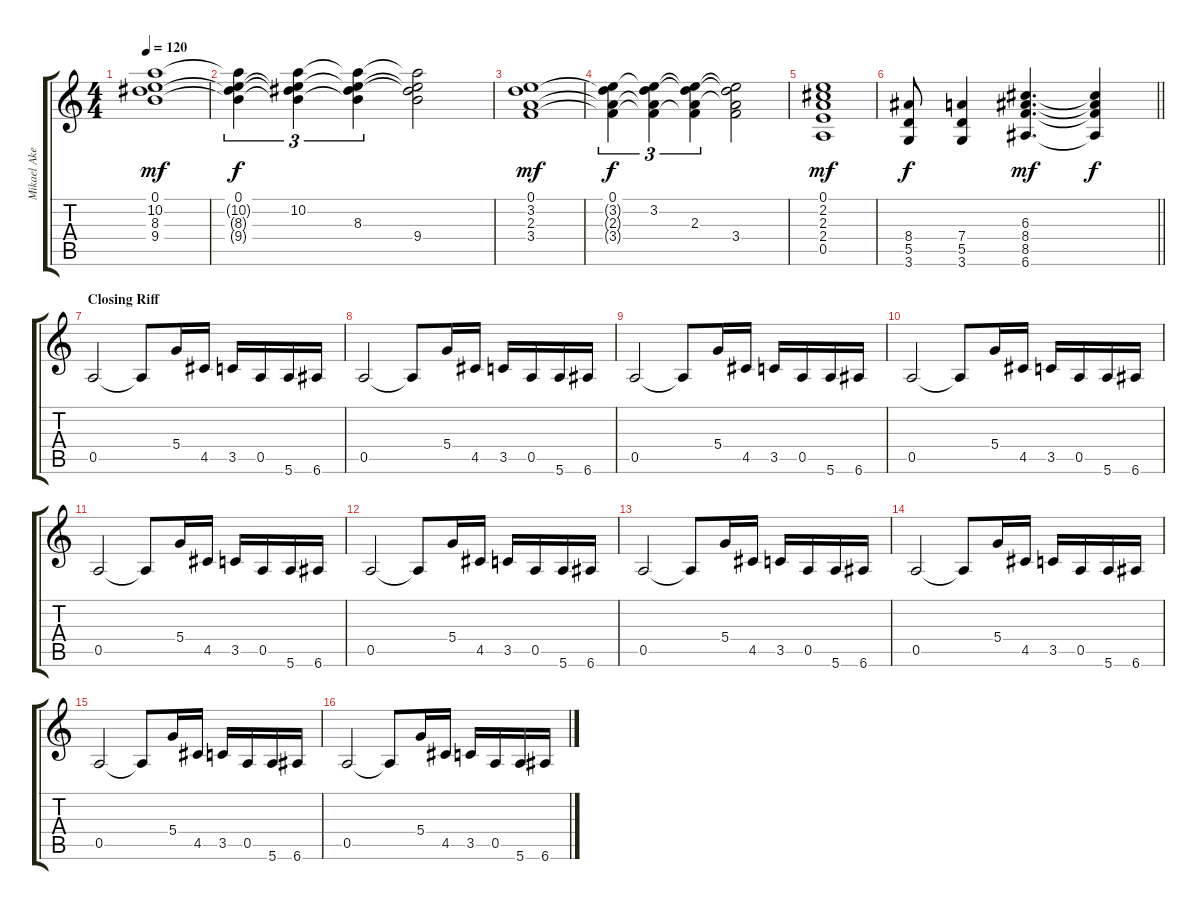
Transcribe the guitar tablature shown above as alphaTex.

\track ("Mikael Akerfeldt - Electric Guitar 1" "Mikael Ake") {instrument distortionguitar}
\staff {score tabs}
\tuning (E4 B3 G3 D3 A2 E2) {hide}
\ts (4 4)
\tempo 120
\clef g2
\ks c
(0.1 10.2 8.3 9.4).1{dy mf} |
(0.1 10.2{t} 8.3{t} 9.4{t}).4{tu (3 2) dy f} (0.1{t} 10.2 8.3{t} 9.4{t}).4{tu (3 2)} (0.1{t} 10.2{t} 8.3 9.4{t}).4{tu (3 2)} (0.1{t} 10.2{t} 8.3{t} 9.4).2 |
(0.1 3.2 2.3 3.4).1{dy mf} |
(0.1 3.2{t} 2.3{t} 3.4{t}).4{tu (3 2) dy f} (0.1{t} 3.2 2.3{t} 3.4{t}).4{tu (3 2)} (0.1{t} 3.2{t} 2.3 3.4{t}).4{tu (3 2)} (0.1{t} 3.2{t} 2.3{t} 3.4).2 |
(0.1 2.2 2.3 2.4 0.5).1{dy mf} |
\barLineRight lightlight
(8.4 5.5 3.6).8{dy f} (7.4 5.5 3.6).4 (6.3 8.4 8.5 6.6).4{d dy mf} (6.3{t} 8.4{t} 8.5{t} 6.6{t}).4{dy f} |
\section ("" "Closing Riff")
0.5.2{volume 10} 0.5{t}.8 5.4.16 4.5.16 3.5.16 0.5.16 5.6.16 6.6.16 |
0.5.2 0.5{t}.8 5.4.16 4.5.16 3.5.16 0.5.16 5.6.16 6.6.16 |
0.5.2 0.5{t}.8 5.4.16 4.5.16 3.5.16 0.5.16 5.6.16 6.6.16 |
0.5.2 0.5{t}.8 5.4.16 4.5.16 3.5.16 0.5.16 5.6.16 6.6.16 |
0.5.2 0.5{t}.8 5.4.16 4.5.16 3.5.16 0.5.16 5.6.16 6.6.16 |
0.5.2 0.5{t}.8 5.4.16 4.5.16 3.5.16 0.5.16 5.6.16 6.6.16 |
0.5.2 0.5{t}.8 5.4.16 4.5.16 3.5.16 0.5.16 5.6.16 6.6.16 |
0.5.2 0.5{t}.8 5.4.16 4.5.16 3.5.16 0.5.16 5.6.16 6.6.16 |
0.5.2 0.5{t}.8 5.4.16 4.5.16 3.5.16 0.5.16 5.6.16 6.6.16 |
0.5.2 0.5{t}.8 5.4.16 4.5.16 3.5.16 0.5.16 5.6.16 6.6.16
